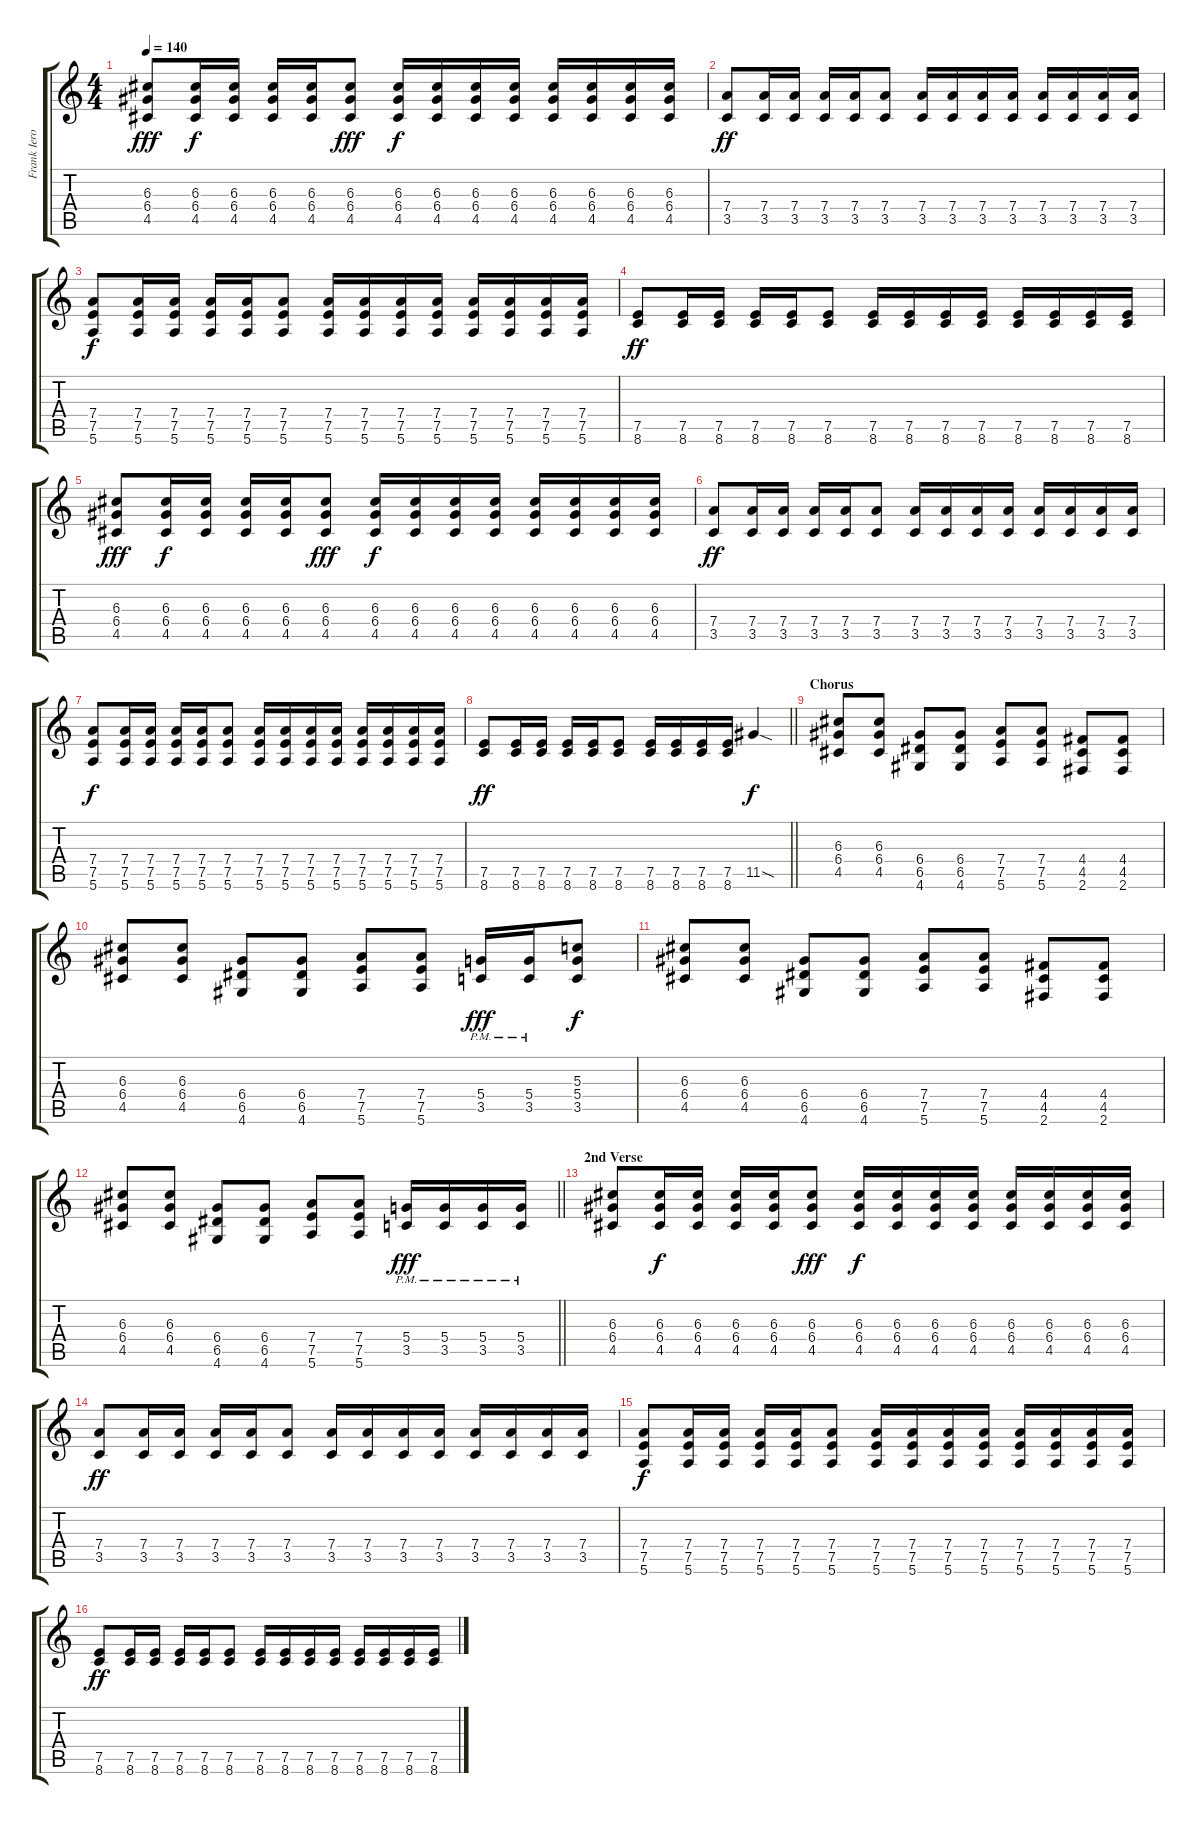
\track ("Frank Iero" "Frank Iero") {instrument distortionguitar}
\staff {score tabs}
\tuning (E4 B3 G3 D3 A2 E2) {hide}
\ts (4 4)
\tempo 140
\clef g2
\ks c
(6.3 6.4 4.5).8{dy fff} (6.3 6.4 4.5).16{dy f} (6.3 6.4 4.5).16 (6.3 6.4 4.5).16 (6.3 6.4 4.5).16 (6.3 6.4 4.5).8{dy fff} (6.3 6.4 4.5).16{dy f} (6.3 6.4 4.5).16 (6.3 6.4 4.5).16 (6.3 6.4 4.5).16 (6.3 6.4 4.5).16 (6.3 6.4 4.5).16 (6.3 6.4 4.5).16 (6.3 6.4 4.5).16 |
(7.4 3.5).8{dy ff} (7.4 3.5).16 (7.4 3.5).16 (7.4 3.5).16 (7.4 3.5).16 (7.4 3.5).8 (7.4 3.5).16 (7.4 3.5).16 (7.4 3.5).16 (7.4 3.5).16 (7.4 3.5).16 (7.4 3.5).16 (7.4 3.5).16 (7.4 3.5).16 |
(7.4 7.5 5.6).8{dy f volume 14 balance 11} (7.4 7.5 5.6).16 (7.4 7.5 5.6).16 (7.4 7.5 5.6).16 (7.4 7.5 5.6).16 (7.4 7.5 5.6).8 (7.4 7.5 5.6).16 (7.4 7.5 5.6).16 (7.4 7.5 5.6).16 (7.4 7.5 5.6).16 (7.4 7.5 5.6).16 (7.4 7.5 5.6).16 (7.4 7.5 5.6).16 (7.4 7.5 5.6).16 |
(7.5 8.6).8{dy ff} (7.5 8.6).16 (7.5 8.6).16 (7.5 8.6).16 (7.5 8.6).16 (7.5 8.6).8 (7.5 8.6).16 (7.5 8.6).16 (7.5 8.6).16 (7.5 8.6).16 (7.5 8.6).16 (7.5 8.6).16 (7.5 8.6).16 (7.5 8.6).16 |
(6.3 6.4 4.5).8{dy fff volume 12 balance 14} (6.3 6.4 4.5).16{dy f} (6.3 6.4 4.5).16 (6.3 6.4 4.5).16 (6.3 6.4 4.5).16 (6.3 6.4 4.5).8{dy fff} (6.3 6.4 4.5).16{dy f} (6.3 6.4 4.5).16 (6.3 6.4 4.5).16 (6.3 6.4 4.5).16 (6.3 6.4 4.5).16 (6.3 6.4 4.5).16 (6.3 6.4 4.5).16 (6.3 6.4 4.5).16 |
(7.4 3.5).8{dy ff} (7.4 3.5).16 (7.4 3.5).16 (7.4 3.5).16 (7.4 3.5).16 (7.4 3.5).8 (7.4 3.5).16 (7.4 3.5).16 (7.4 3.5).16 (7.4 3.5).16 (7.4 3.5).16 (7.4 3.5).16 (7.4 3.5).16 (7.4 3.5).16 |
(7.4 7.5 5.6).8{dy f volume 14 balance 11} (7.4 7.5 5.6).16 (7.4 7.5 5.6).16 (7.4 7.5 5.6).16 (7.4 7.5 5.6).16 (7.4 7.5 5.6).8 (7.4 7.5 5.6).16 (7.4 7.5 5.6).16 (7.4 7.5 5.6).16 (7.4 7.5 5.6).16 (7.4 7.5 5.6).16 (7.4 7.5 5.6).16 (7.4 7.5 5.6).16 (7.4 7.5 5.6).16 |
\barLineRight lightlight
(7.5 8.6).8{dy ff} (7.5 8.6).16 (7.5 8.6).16 (7.5 8.6).16 (7.5 8.6).16 (7.5 8.6).8 (7.5 8.6).16 (7.5 8.6).16 (7.5 8.6).16 (7.5 8.6).16 11.5{sod}.4{dy f volume 12 balance 14} |
\section ("" "Chorus")
(6.3 6.4 4.5).8 (6.3 6.4 4.5).8 (6.4 6.5 4.6).8 (6.4 6.5 4.6).8 (7.4 7.5 5.6).8 (7.4 7.5 5.6).8 (4.4 4.5 2.6).8 (4.4 4.5 2.6).8 |
(6.3 6.4 4.5).8 (6.3 6.4 4.5).8 (6.4 6.5 4.6).8 (6.4 6.5 4.6).8 (7.4 7.5 5.6).8 (7.4 7.5 5.6).8 (5.4{pm} 3.5{pm}).16{dy fff} (5.4{pm} 3.5{pm}).16 (5.3 5.4 3.5).8{dy f} |
(6.3 6.4 4.5).8 (6.3 6.4 4.5).8 (6.4 6.5 4.6).8 (6.4 6.5 4.6).8 (7.4 7.5 5.6).8 (7.4 7.5 5.6).8 (4.4 4.5 2.6).8 (4.4 4.5 2.6).8 |
\barLineRight lightlight
(6.3 6.4 4.5).8 (6.3 6.4 4.5).8 (6.4 6.5 4.6).8 (6.4 6.5 4.6).8 (7.4 7.5 5.6).8 (7.4 7.5 5.6).8 (5.4{pm} 3.5{pm}).16{dy fff} (5.4{pm} 3.5{pm}).16 (5.4{pm} 3.5{pm}).16 (5.4{pm} 3.5{pm}).16 |
\section ("" "2nd Verse")
(6.3 6.4 4.5).8 (6.3 6.4 4.5).16{dy f} (6.3 6.4 4.5).16 (6.3 6.4 4.5).16 (6.3 6.4 4.5).16 (6.3 6.4 4.5).8{dy fff} (6.3 6.4 4.5).16{dy f} (6.3 6.4 4.5).16 (6.3 6.4 4.5).16 (6.3 6.4 4.5).16 (6.3 6.4 4.5).16 (6.3 6.4 4.5).16 (6.3 6.4 4.5).16 (6.3 6.4 4.5).16 |
(7.4 3.5).8{dy ff} (7.4 3.5).16 (7.4 3.5).16 (7.4 3.5).16 (7.4 3.5).16 (7.4 3.5).8 (7.4 3.5).16 (7.4 3.5).16 (7.4 3.5).16 (7.4 3.5).16 (7.4 3.5).16 (7.4 3.5).16 (7.4 3.5).16 (7.4 3.5).16 |
(7.4 7.5 5.6).8{dy f} (7.4 7.5 5.6).16 (7.4 7.5 5.6).16 (7.4 7.5 5.6).16 (7.4 7.5 5.6).16 (7.4 7.5 5.6).8 (7.4 7.5 5.6).16 (7.4 7.5 5.6).16 (7.4 7.5 5.6).16 (7.4 7.5 5.6).16 (7.4 7.5 5.6).16 (7.4 7.5 5.6).16 (7.4 7.5 5.6).16 (7.4 7.5 5.6).16 |
(7.5 8.6).8{dy ff} (7.5 8.6).16 (7.5 8.6).16 (7.5 8.6).16 (7.5 8.6).16 (7.5 8.6).8 (7.5 8.6).16 (7.5 8.6).16 (7.5 8.6).16 (7.5 8.6).16 (7.5 8.6).16 (7.5 8.6).16 (7.5 8.6).16 (7.5 8.6).16
